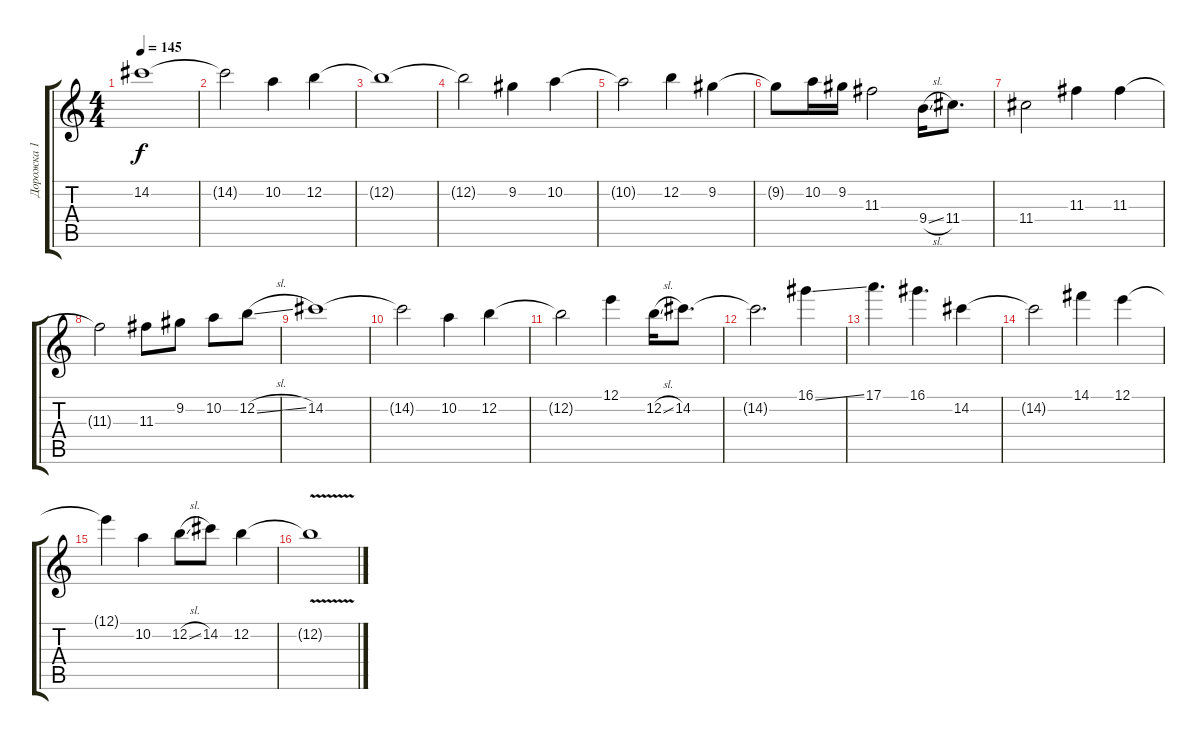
\track ("Дорожка 1" "Дорожка 1") {instrument distortionguitar}
\staff {score tabs}
\tuning (E4 B3 G3 D3 A2 E2) {hide}
\ts (4 4)
\tempo 145
\clef g2
\ks c
14.2.1{dy f} |
14.2{t}.2 10.2.4 12.2.4 |
12.2{t}.1 |
12.2{t}.2 9.2.4 10.2.4 |
10.2{t}.2 12.2.4 9.2.4 |
9.2{t}.8 10.2.16 9.2.16 11.3.2 9.4{sl}.16 11.4.8{d} |
11.4.2 11.3.4 11.3.4 |
11.3{t}.2 11.3.8 9.2.8 10.2.8 12.2{sl}.8 |
14.2.1 |
14.2{t}.2 10.2.4 12.2.4 |
12.2{t}.2 12.1.4 12.2{sl}.16 14.2.8{d} |
14.2{t}.2{d} 16.1{ss}.4 |
17.1.4{d} 16.1.4{d} 14.2.4 |
14.2{t}.2 14.1.4 12.1.4 |
12.1{t}.4 10.2.4 12.2{sl}.8 14.2.8 12.2.4 |
12.2{v t}.1
